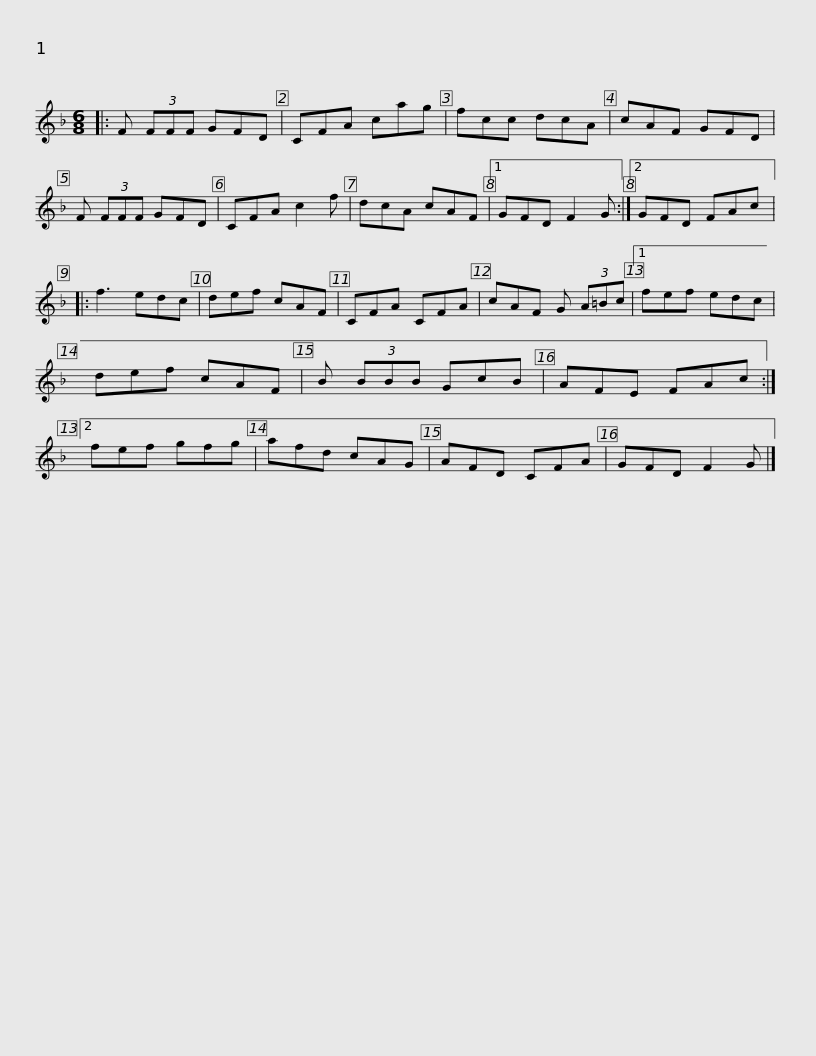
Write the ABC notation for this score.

X:1
L:1/8
M:6/8
I:linebreak $
K:F
V:1 treble
V:1
|: F (3FFF GFD | CFA cag | fcc dcA | cAF GFD | F (3FFF GFD | %5
 CFA c2 f | dcA cAF |1$ GFD F2 G :|2 GFD FAc |: f3 edc | %10
 def cAF | CFA CFA | cAF G (3A=Bc |1 fef edc |$ def cAF | %15
 B (3BBB GcB | AFE FAc :|2 fef gfg | afd cAG | AFD CFA | %20
 GFD F2 G |] %21
